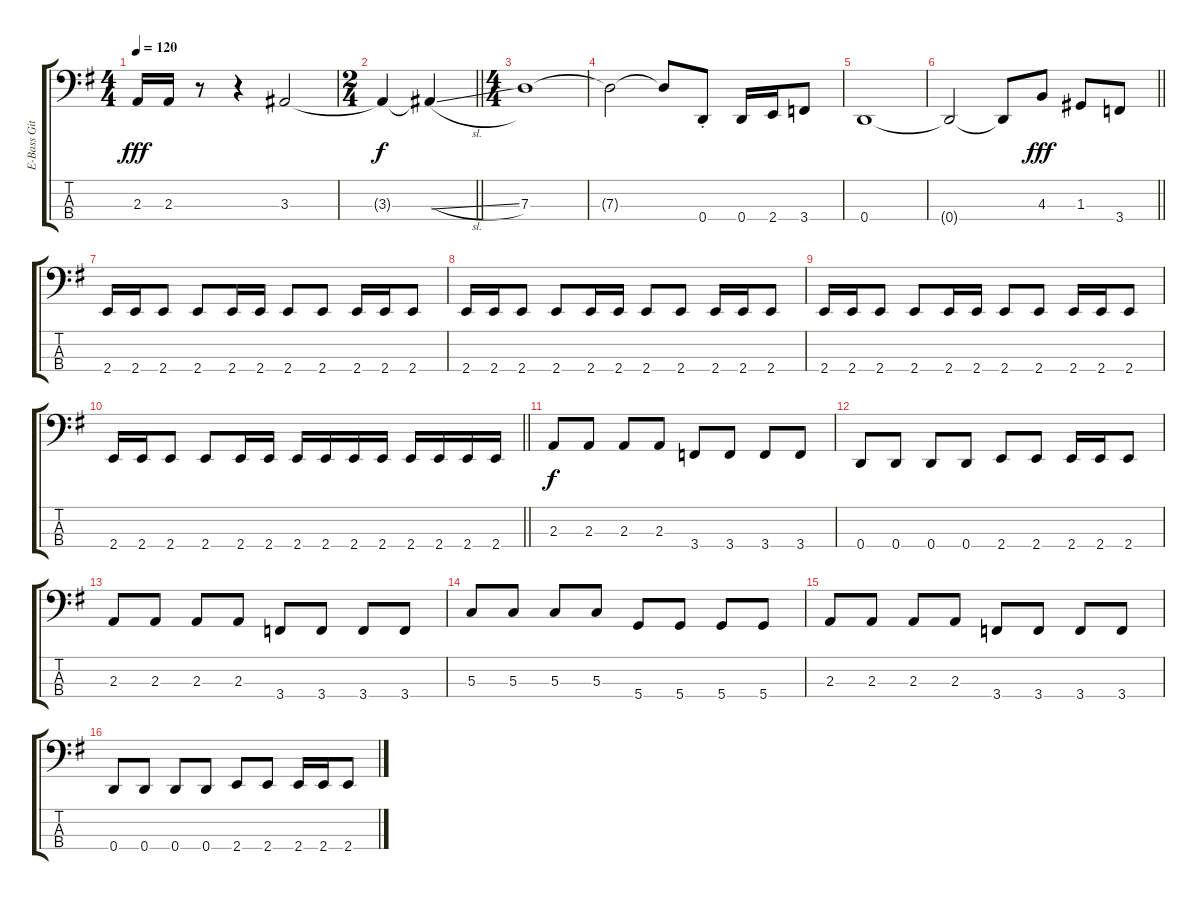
\track ("E-Bass Gitarre" "E-Bass Git") {instrument electricbassfinger}
\staff {score tabs}
\tuning (F2 C2 G1 D1) {hide}
\ts (4 4)
\tempo 120
\clef f4
\ks eminor
2.3.16{dy fff} 2.3.16 r.8 r.4 3.3.2 |
\ts (2 4)
\barLineRight lightlight
3.3{t}.4{dy f} 3.3{sl t}.4 |
\ts (4 4)
7.3.1 |
7.3{t}.2 7.3{t}.8 0.4{st}.8 0.4.16 2.4.16 3.4.8 |
0.4.1 |
\barLineRight lightlight
0.4{t}.2 0.4{t}.8 4.3.8{dy fff} 1.3.8 3.4.8 |
2.4.16 2.4.16 2.4.8 2.4.8 2.4.16 2.4.16 2.4.8 2.4.8 2.4.16 2.4.16 2.4.8 |
2.4.16 2.4.16 2.4.8 2.4.8 2.4.16 2.4.16 2.4.8 2.4.8 2.4.16 2.4.16 2.4.8 |
2.4.16 2.4.16 2.4.8 2.4.8 2.4.16 2.4.16 2.4.8 2.4.8 2.4.16 2.4.16 2.4.8 |
\barLineRight lightlight
2.4.16 2.4.16 2.4.8 2.4.8 2.4.16 2.4.16 2.4.16 2.4.16 2.4.16 2.4.16 2.4.16 2.4.16 2.4.16 2.4.16 |
2.3.8{dy f} 2.3.8 2.3.8 2.3.8 3.4.8 3.4.8 3.4.8 3.4.8 |
0.4.8 0.4.8 0.4.8 0.4.8 2.4.8 2.4.8 2.4.16 2.4.16 2.4.8 |
2.3.8 2.3.8 2.3.8 2.3.8 3.4.8 3.4.8 3.4.8 3.4.8 |
5.3.8 5.3.8 5.3.8 5.3.8 5.4.8 5.4.8 5.4.8 5.4.8 |
2.3.8 2.3.8 2.3.8 2.3.8 3.4.8 3.4.8 3.4.8 3.4.8 |
0.4.8 0.4.8 0.4.8 0.4.8 2.4.8 2.4.8 2.4.16 2.4.16 2.4.8
